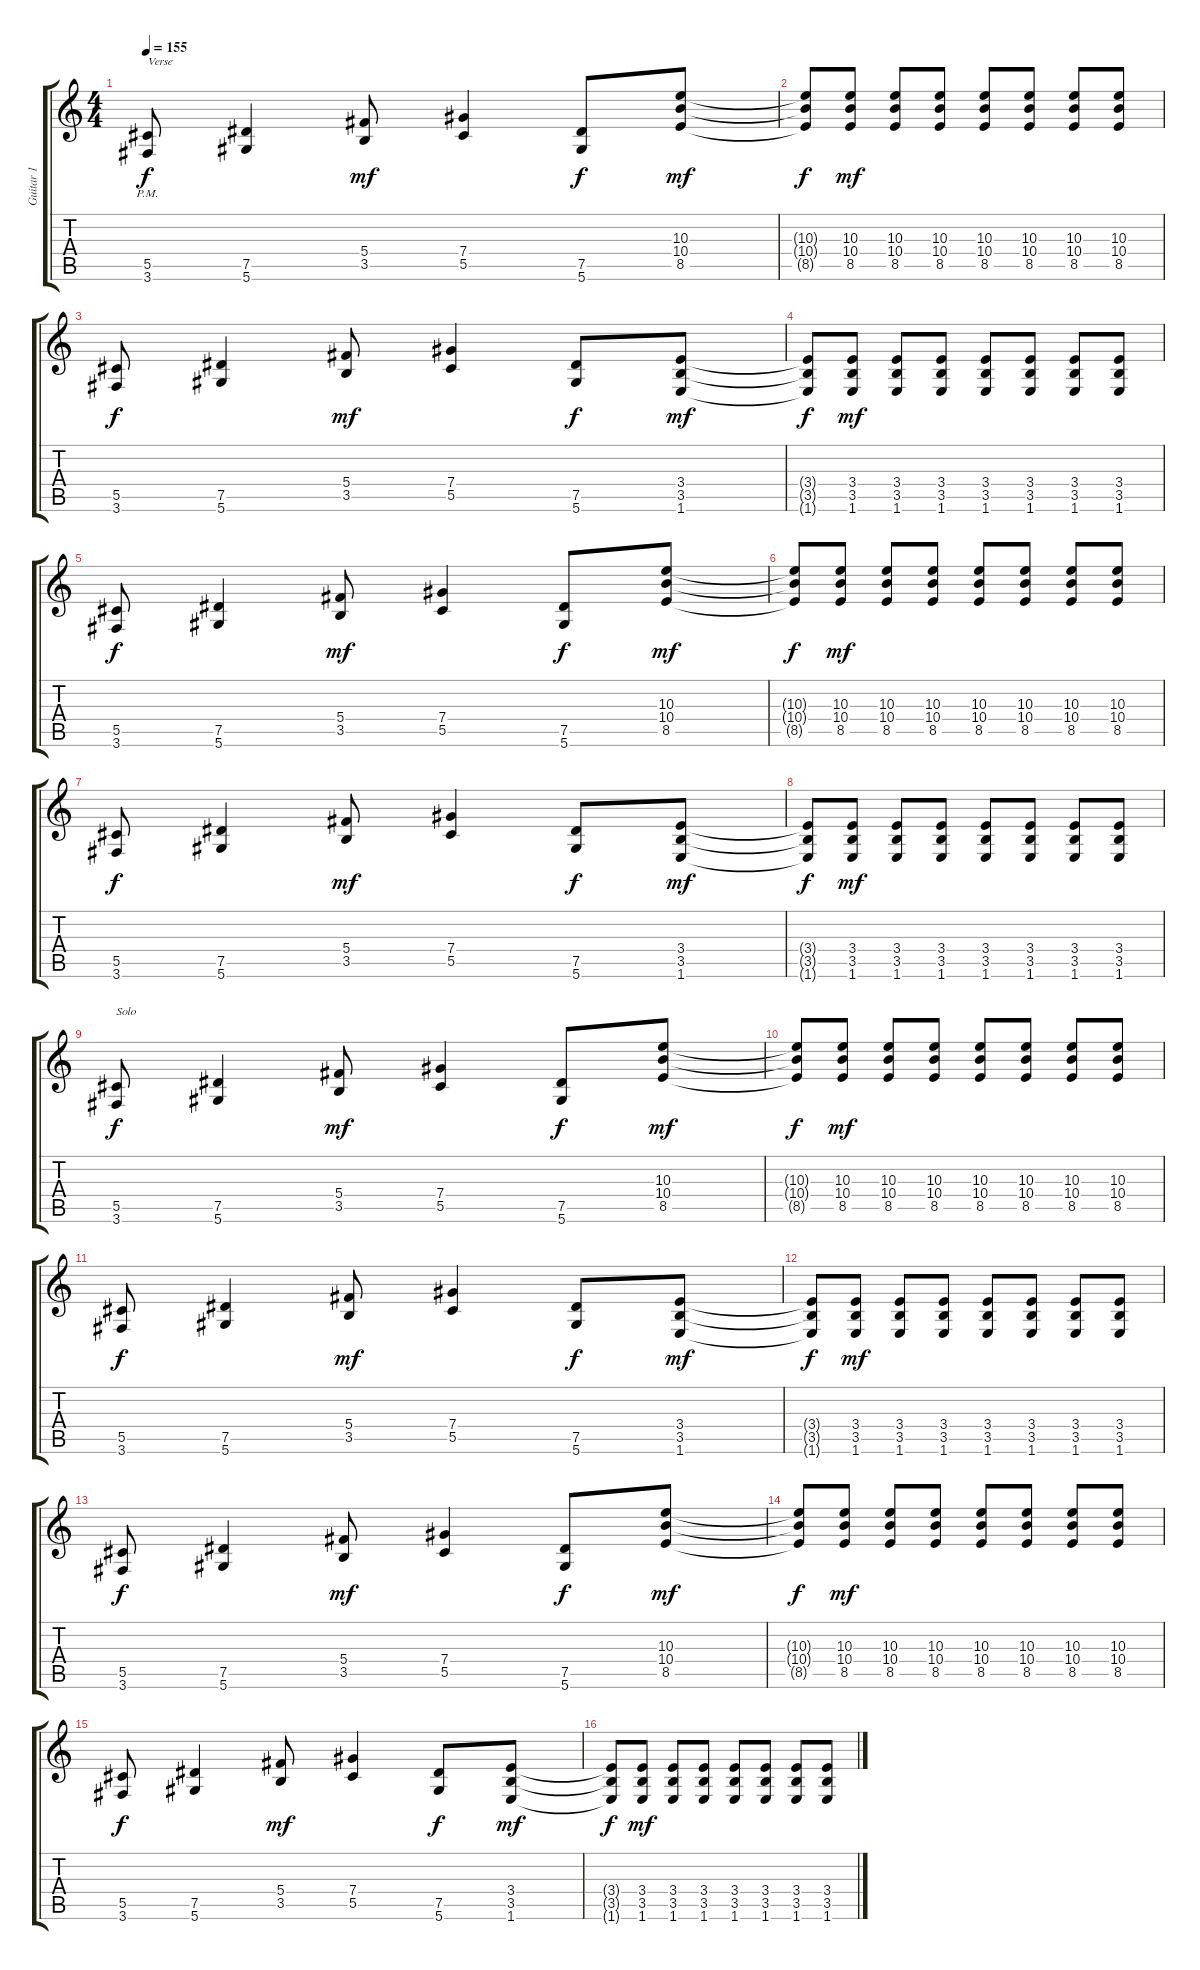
\track ("Guitar 1" "Guitar 1") {instrument overdrivenguitar}
\staff {score tabs}
\tuning (Eb4 Bb3 Gb3 Db3 Ab2 Eb2) {hide}
\ts (4 4)
\tempo 155
\clef g2
\ks c
(5.5{pm} 3.6).8{txt "Verse" dy f} (7.5 5.6).4 (5.4 3.5).8{dy mf} (7.4 5.5).4 (7.5 5.6).8{dy f} (10.3 10.4 8.5).8{dy mf} |
(10.3{t} 10.4{t} 8.5{t}).8{dy f} (10.3 10.4 8.5).8{dy mf} (10.3 10.4 8.5).8 (10.3 10.4 8.5).8 (10.3 10.4 8.5).8 (10.3 10.4 8.5).8 (10.3 10.4 8.5).8 (10.3 10.4 8.5).8 |
(5.5 3.6).8{dy f} (7.5 5.6).4 (5.4 3.5).8{dy mf} (7.4 5.5).4 (7.5 5.6).8{dy f} (3.4 3.5 1.6).8{dy mf} |
(3.4{t} 3.5{t} 1.6{t}).8{dy f} (3.4 3.5 1.6).8{dy mf} (3.4 3.5 1.6).8 (3.4 3.5 1.6).8 (3.4 3.5 1.6).8 (3.4 3.5 1.6).8 (3.4 3.5 1.6).8 (3.4 3.5 1.6).8 |
(5.5 3.6).8{dy f} (7.5 5.6).4 (5.4 3.5).8{dy mf} (7.4 5.5).4 (7.5 5.6).8{dy f} (10.3 10.4 8.5).8{dy mf} |
(10.3{t} 10.4{t} 8.5{t}).8{dy f} (10.3 10.4 8.5).8{dy mf} (10.3 10.4 8.5).8 (10.3 10.4 8.5).8 (10.3 10.4 8.5).8 (10.3 10.4 8.5).8 (10.3 10.4 8.5).8 (10.3 10.4 8.5).8 |
(5.5 3.6).8{dy f} (7.5 5.6).4 (5.4 3.5).8{dy mf} (7.4 5.5).4 (7.5 5.6).8{dy f} (3.4 3.5 1.6).8{dy mf} |
(3.4{t} 3.5{t} 1.6{t}).8{dy f} (3.4 3.5 1.6).8{dy mf} (3.4 3.5 1.6).8 (3.4 3.5 1.6).8 (3.4 3.5 1.6).8 (3.4 3.5 1.6).8 (3.4 3.5 1.6).8 (3.4 3.5 1.6).8 |
(5.5 3.6).8{txt "Solo" dy f} (7.5 5.6).4 (5.4 3.5).8{dy mf} (7.4 5.5).4 (7.5 5.6).8{dy f} (10.3 10.4 8.5).8{dy mf} |
(10.3{t} 10.4{t} 8.5{t}).8{dy f} (10.3 10.4 8.5).8{dy mf} (10.3 10.4 8.5).8 (10.3 10.4 8.5).8 (10.3 10.4 8.5).8 (10.3 10.4 8.5).8 (10.3 10.4 8.5).8 (10.3 10.4 8.5).8 |
(5.5 3.6).8{dy f} (7.5 5.6).4 (5.4 3.5).8{dy mf} (7.4 5.5).4 (7.5 5.6).8{dy f} (3.4 3.5 1.6).8{dy mf} |
(3.4{t} 3.5{t} 1.6{t}).8{dy f} (3.4 3.5 1.6).8{dy mf} (3.4 3.5 1.6).8 (3.4 3.5 1.6).8 (3.4 3.5 1.6).8 (3.4 3.5 1.6).8 (3.4 3.5 1.6).8 (3.4 3.5 1.6).8 |
(5.5 3.6).8{dy f} (7.5 5.6).4 (5.4 3.5).8{dy mf} (7.4 5.5).4 (7.5 5.6).8{dy f} (10.3 10.4 8.5).8{dy mf} |
(10.3{t} 10.4{t} 8.5{t}).8{dy f} (10.3 10.4 8.5).8{dy mf} (10.3 10.4 8.5).8 (10.3 10.4 8.5).8 (10.3 10.4 8.5).8 (10.3 10.4 8.5).8 (10.3 10.4 8.5).8 (10.3 10.4 8.5).8 |
(5.5 3.6).8{dy f} (7.5 5.6).4 (5.4 3.5).8{dy mf} (7.4 5.5).4 (7.5 5.6).8{dy f} (3.4 3.5 1.6).8{dy mf} |
(3.4{t} 3.5{t} 1.6{t}).8{dy f} (3.4 3.5 1.6).8{dy mf} (3.4 3.5 1.6).8 (3.4 3.5 1.6).8 (3.4 3.5 1.6).8 (3.4 3.5 1.6).8 (3.4 3.5 1.6).8 (3.4 3.5 1.6).8
